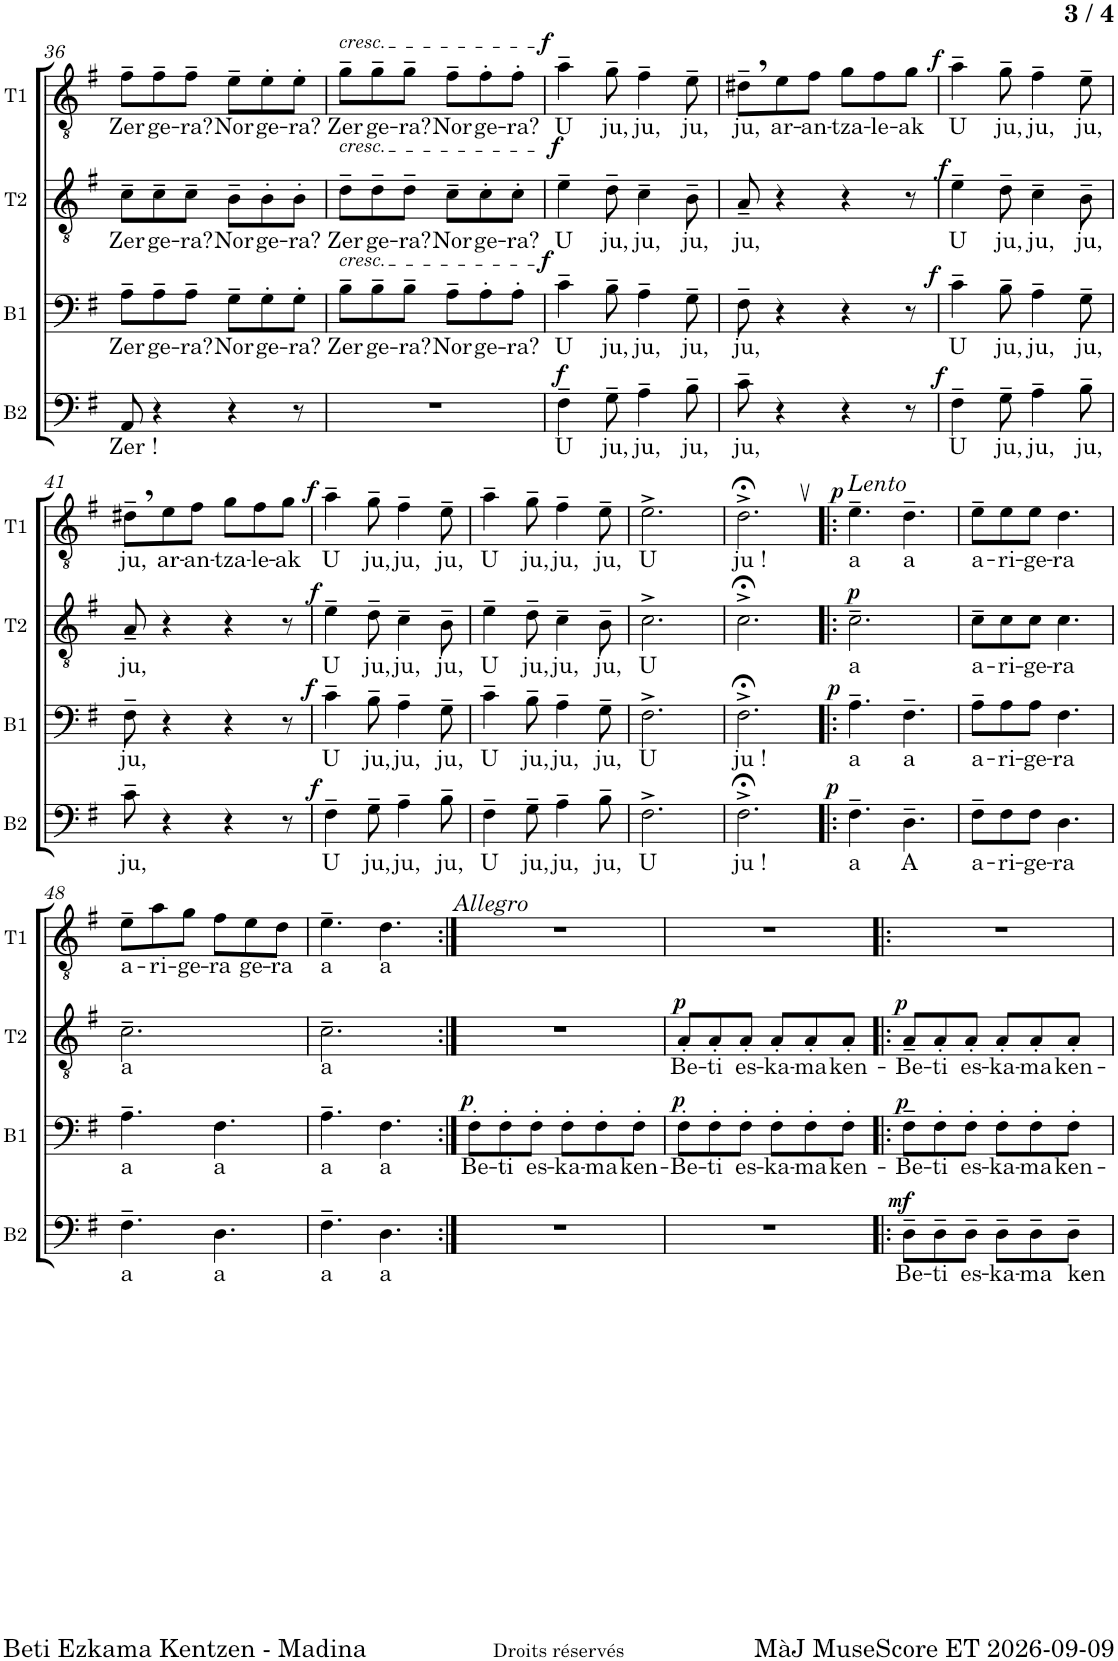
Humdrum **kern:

**kern	**text	**dynam	**kern	**text	**dynam	**kern	**text	**dynam	**kern	**text	**dynam
*part4	*part4	*part4	*part3	*part3	*part3	*part2	*part2	*part2	*part1	*part1	*part1
*staff4	*staff4	*staff4	*staff3	*staff3	*staff3	*staff2	*staff2	*staff2	*staff1	*staff1	*staff1
*I"Basse	*	*	*I"Baryton	*	*	*I"Ténor 2	*	*	*I"Ténor 1	*	*
*I'B2	*	*	*I'B1	*	*	*I'T2	*	*	*I'T1	*	*
!!LO:PB:g=z
*clefF4	*	*	*clefF4	*	*	*clefGv2	*	*	*clefGv2	*	*
*k[f#]	*	*	*k[f#]	*	*	*k[f#]	*	*	*k[f#]	*	*
*M6/8	*	*	*M6/8	*	*	*M6/8	*	*	*M6/8	*	*
=36	=36	=36	=36	=36	=36	=36	=36	=36	=36	=36	=36
!	!LO:LY:b	!	!	!LO:LY:b	!	!	!LO:LY:b	!	!	!LO:LY:b	!
8AA/	Zer !	.	8A~\L	Zer	.	8c~\L	Zer	.	8f#~\L	Zer	.
!	!	!	!	!LO:LY:b	!	!	!LO:LY:b	!	!	!LO:LY:b	!
4r	.	.	8A~\	ge-	.	8c~\	ge-	.	8f#~\	ge-	.
!	!	!	!	!LO:LY:b	!	!	!LO:LY:b	!	!	!LO:LY:b	!
.	.	.	8A~\J	-ra?	.	8c~\J	-ra?	.	8f#~\J	-ra?	.
!	!	!	!	!LO:LY:b	!	!	!LO:LY:b	!	!	!LO:LY:b	!
4r	.	.	8G~\L	Nor	.	8B~\L	Nor	.	8e~\L	Nor	.
!	!	!	!	!LO:LY:b	!	!	!LO:LY:b	!	!	!LO:LY:b	!
.	.	.	8G'\	ge-	.	8B'\	ge-	.	8e'\	ge-	.
!	!	!	!	!LO:LY:b	!	!	!LO:LY:b	!	!	!LO:LY:b	!
8r	.	.	8G'\J	-ra?	.	8B'\J	-ra?	.	8e'\J	-ra?	.
=37	=37	=37	=37	=37	=37	=37	=37	=37	=37	=37	=37
!	!	!	!	!	!	!	!	!	!LO:TX:a:i:t=cresc.	!	!
!	!	!	!	!	!	!LO:TX:a:i:t=cresc.	!	!	!	!	!
!	!	!	!LO:TX:a:i:t=cresc.	!	!	!	!	!	!	!	!
!	!	!	!	!LO:LY:b	!	!	!LO:LY:b	!	!	!LO:LY:b	!
2.r	.	.	8B~\L	Zer	.	8d~\L	Zer	.	8g~\L	Zer	.
!	!	!	!	!LO:LY:b	!	!	!LO:LY:b	!	!	!LO:LY:b	!
.	.	.	8B~\	ge-	.	8d~\	ge-	.	8g~\	ge-	.
!	!	!	!	!LO:LY:b	!	!	!LO:LY:b	!	!	!LO:LY:b	!
.	.	.	8B~\J	-ra?	.	8d~\J	-ra?	.	8g~\J	-ra?	.
!	!	!	!	!LO:LY:b	!	!	!LO:LY:b	!	!	!LO:LY:b	!
.	.	.	8A~\L	Nor	.	8c~\L	Nor	.	8f#~\L	Nor	.
!	!	!	!	!LO:LY:b	!	!	!LO:LY:b	!	!	!LO:LY:b	!
.	.	.	8A'\	ge-	.	8c'\	ge-	.	8f#'\	ge-	.
!	!	!	!	!LO:LY:b	!	!	!LO:LY:b	!	!	!LO:LY:b	!
.	.	.	8A'\J	-ra?	.	8c'\J	-ra?	.	8f#'\J	-ra?	.
=38	=38	=38	=38	=38	=38	=38	=38	=38	=38	=38	=38
!	!LO:LY:b	!LO:DY:a	!	!LO:LY:b	!LO:DY:a	!	!LO:LY:b	!LO:DY:a	!	!LO:LY:b	!LO:DY:a
4F#~\	U	f	4c~\	U	f	4e~\	U	f	4a~\	U	f
!	!LO:LY:b	!	!	!LO:LY:b	!	!	!LO:LY:b	!	!	!LO:LY:b	!
8G~\	ju,	.	8B~\	ju,	.	8d~\	ju,	.	8g~\	ju,	.
!	!LO:LY:b	!	!	!LO:LY:b	!	!	!LO:LY:b	!	!	!LO:LY:b	!
4A~\	ju,	.	4A~\	ju,	.	4c~\	ju,	.	4f#~\	ju,	.
!	!LO:LY:b	!	!	!LO:LY:b	!	!	!LO:LY:b	!	!	!LO:LY:b	!
8B~\	ju,	.	8G~\	ju,	.	8B~\	ju,	.	8e~\	ju,	.
=39	=39	=39	=39	=39	=39	=39	=39	=39	=39	=39	=39
!	!LO:LY:b	!	!	!LO:LY:b	!	!	!LO:LY:b	!	!	!LO:LY:b	!
8c~\	ju,	.	8F#~\	ju,	.	8A~/	ju,	.	8d#X~,\L	ju,	.
!	!	!	!	!	!	!	!	!	!	!LO:LY:b	!
4r	.	.	4r	.	.	4r	.	.	8e\	ar-	.
!	!	!	!	!	!	!	!	!	!	!LO:LY:b	!
.	.	.	.	.	.	.	.	.	8f#\J	-an-	.
!	!	!	!	!	!	!	!	!	!	!LO:LY:b	!
4r	.	.	4r	.	.	4r	.	.	8g\L	-tza-	.
!	!	!	!	!	!	!	!	!	!	!LO:LY:b	!
.	.	.	.	.	.	.	.	.	8f#\	-le-	.
!	!	!	!	!	!	!	!	!	!	!LO:LY:b	!
8r	.	.	8r	.	.	8r	.	.	8g\J	-ak	.
=40	=40	=40	=40	=40	=40	=40	=40	=40	=40	=40	=40
!	!LO:LY:b	!LO:DY:a	!	!LO:LY:b	!LO:DY:a	!	!LO:LY:b	!LO:DY:a	!	!LO:LY:b	!LO:DY:a
4F#~\	U	f	4c~\	U	f	4e~\	U	f	4a~\	U	f
!	!LO:LY:b	!	!	!LO:LY:b	!	!	!LO:LY:b	!	!	!LO:LY:b	!
8G~\	ju,	.	8B~\	ju,	.	8d~\	ju,	.	8g~\	ju,	.
!	!LO:LY:b	!	!	!LO:LY:b	!	!	!LO:LY:b	!	!	!LO:LY:b	!
4A~\	ju,	.	4A~\	ju,	.	4c~\	ju,	.	4f#~\	ju,	.
!	!LO:LY:b	!	!	!LO:LY:b	!	!	!LO:LY:b	!	!	!LO:LY:b	!
8B~\	ju,	.	8G~\	ju,	.	8B~\	ju,	.	8e~\	ju,	.
!!LO:LB:g=z
=41	=41	=41	=41	=41	=41	=41	=41	=41	=41	=41	=41
!	!LO:LY:b	!	!	!LO:LY:b	!	!	!LO:LY:b	!	!	!LO:LY:b	!
8c~\	ju,	.	8F#~\	ju,	.	8A~/	ju,	.	8d#X~,\L	ju,	.
!	!	!	!	!	!	!	!	!	!	!LO:LY:b	!
4r	.	.	4r	.	.	4r	.	.	8e\	ar-	.
!	!	!	!	!	!	!	!	!	!	!LO:LY:b	!
.	.	.	.	.	.	.	.	.	8f#\J	-an-	.
!	!	!	!	!	!	!	!	!	!	!LO:LY:b	!
4r	.	.	4r	.	.	4r	.	.	8g\L	-tza-	.
!	!	!	!	!	!	!	!	!	!	!LO:LY:b	!
.	.	.	.	.	.	.	.	.	8f#\	-le-	.
!	!	!	!	!	!	!	!	!	!	!LO:LY:b	!
8r	.	.	8r	.	.	8r	.	.	8g\J	-ak	.
=42	=42	=42	=42	=42	=42	=42	=42	=42	=42	=42	=42
!	!LO:LY:b	!LO:DY:a	!	!LO:LY:b	!LO:DY:a	!	!LO:LY:b	!LO:DY:a	!	!LO:LY:b	!LO:DY:a
4F#~\	U	f	4c~\	U	f	4e~\	U	f	4a~\	U	f
!	!LO:LY:b	!	!	!LO:LY:b	!	!	!LO:LY:b	!	!	!LO:LY:b	!
8G~\	ju,	.	8B~\	ju,	.	8d~\	ju,	.	8g~\	ju,	.
!	!LO:LY:b	!	!	!LO:LY:b	!	!	!LO:LY:b	!	!	!LO:LY:b	!
4A~\	ju,	.	4A~\	ju,	.	4c~\	ju,	.	4f#~\	ju,	.
!	!LO:LY:b	!	!	!LO:LY:b	!	!	!LO:LY:b	!	!	!LO:LY:b	!
8B~\	ju,	.	8G~\	ju,	.	8B~\	ju,	.	8e~\	ju,	.
=43	=43	=43	=43	=43	=43	=43	=43	=43	=43	=43	=43
!	!LO:LY:b	!	!	!LO:LY:b	!	!	!LO:LY:b	!	!	!LO:LY:b	!
4F#~\	U	.	4c~\	U	.	4e~\	U	.	4a~\	U	.
!	!LO:LY:b	!	!	!LO:LY:b	!	!	!LO:LY:b	!	!	!LO:LY:b	!
8G~\	ju,	.	8B~\	ju,	.	8d~\	ju,	.	8g~\	ju,	.
!	!LO:LY:b	!	!	!LO:LY:b	!	!	!LO:LY:b	!	!	!LO:LY:b	!
4A~\	ju,	.	4A~\	ju,	.	4c~\	ju,	.	4f#~\	ju,	.
!	!LO:LY:b	!	!	!LO:LY:b	!	!	!LO:LY:b	!	!	!LO:LY:b	!
8B~\	ju,	.	8G~\	ju,	.	8B~\	ju,	.	8e~\	ju,	.
=44	=44	=44	=44	=44	=44	=44	=44	=44	=44	=44	=44
!	!LO:LY:b	!	!	!LO:LY:b	!	!	!LO:LY:b	!	!	!LO:LY:b	!
2.F#^\	U	.	2.F#^\	U	.	2.c^\	U	.	2.e^\	U	.
=45	=45	=45	=45	=45	=45	=45	=45	=45	=45	=45	=45
!	!LO:LY:b	!	!	!LO:LY:b	!	!	!	!	!	!LO:LY:b	!
2.F#;<^\	ju !	.	2.F#;<^\	ju !	.	2.c;<^\	.	.	2.d;<^,\	ju !	.
=46!|:	=46!|:	=46!|:	=46!|:	=46!|:	=46!|:	=46!|:	=46!|:	=46!|:	=46!|:	=46!|:	=46!|:
!	!	!	!	!	!	!	!	!	!LO:TX:a:i:t=Lento	!	!
!	!LO:LY:b	!LO:DY:a	!	!LO:LY:b	!LO:DY:a	!	!LO:LY:b	!LO:DY:a	!	!LO:LY:b	!LO:DY:a
4.F#~\	a	p	4.A~\	a	p	2.c~\	a	p	4.e~\	a	p
!	!LO:LY:b	!	!	!LO:LY:b	!	!	!	!	!	!LO:LY:b	!
4.D~\	A	.	4.F#~\	a	.	.	.	.	4.d~\	a	.
=47	=47	=47	=47	=47	=47	=47	=47	=47	=47	=47	=47
!	!LO:LY:b	!	!	!LO:LY:b	!	!	!LO:LY:b	!	!	!LO:LY:b	!
8F#~\L	a-	.	8A~\L	a-	.	8c~\L	a-	.	8e~\L	a-	.
!	!LO:LY:b	!	!	!LO:LY:b	!	!	!LO:LY:b	!	!	!LO:LY:b	!
8F#\	-ri-	.	8A\	-ri-	.	8c\	-ri-	.	8e\	-ri-	.
!	!LO:LY:b	!	!	!LO:LY:b	!	!	!LO:LY:b	!	!	!LO:LY:b	!
8F#\J	-ge-	.	8A\J	-ge-	.	8c\J	-ge-	.	8e\J	-ge-	.
!	!LO:LY:b	!	!	!LO:LY:b	!	!	!LO:LY:b	!	!	!LO:LY:b	!
4.D\	-ra	.	4.F#\	-ra	.	4.c\	-ra	.	4.d\	-ra	.
!!LO:LB:g=z
=48	=48	=48	=48	=48	=48	=48	=48	=48	=48	=48	=48
!	!LO:LY:b	!	!	!LO:LY:b	!	!	!LO:LY:b	!	!	!LO:LY:b	!
4.F#~\	a	.	4.A~\	a	.	2.c~\	a	.	8e~\L	a-	.
!	!	!	!	!	!	!	!	!	!	!LO:LY:b	!
.	.	.	.	.	.	.	.	.	8a\	-ri-	.
!	!	!	!	!	!	!	!	!	!	!LO:LY:b	!
.	.	.	.	.	.	.	.	.	8g\J	-ge-	.
!	!LO:LY:b	!	!	!LO:LY:b	!	!	!	!	!	!LO:LY:b	!
4.D\	a	.	4.F#\	a	.	.	.	.	8f#\L	-ra	.
!	!	!	!	!	!	!	!	!	!	!LO:LY:b	!
.	.	.	.	.	.	.	.	.	8e\	ge-	.
!	!	!	!	!	!	!	!	!	!	!LO:LY:b	!
.	.	.	.	.	.	.	.	.	8d\J	-ra	.
=49	=49	=49	=49	=49	=49	=49	=49	=49	=49	=49	=49
!	!LO:LY:b	!	!	!LO:LY:b	!	!	!LO:LY:b	!	!	!LO:LY:b	!
4.F#~\	a	.	4.A~\	a	.	2.c~\	a	.	4.e~\	a	.
!	!LO:LY:b	!	!	!LO:LY:b	!	!	!	!	!	!LO:LY:b	!
4.D\	a	.	4.F#\	a	.	.	.	.	4.d\	a	.
=50:|!	=50:|!	=50:|!	=50:|!	=50:|!	=50:|!	=50:|!	=50:|!	=50:|!	=50:|!	=50:|!	=50:|!
!	!	!	!	!	!	!	!	!	!LO:TX:a:i:t=Allegro	!	!
!	!	!	!	!LO:LY:b	!LO:DY:a	!	!	!	!	!	!
2.r	.	.	8F#'\L	Be-	p	2.r	.	.	2.r	.	.
!	!	!	!	!LO:LY:b	!	!	!	!	!	!	!
.	.	.	8F#'\	-ti	.	.	.	.	.	.	.
!	!	!	!	!LO:LY:b	!	!	!	!	!	!	!
.	.	.	8F#'\J	es-	.	.	.	.	.	.	.
!	!	!	!	!LO:LY:b	!	!	!	!	!	!	!
.	.	.	8F#'\L	-ka-	.	.	.	.	.	.	.
!	!	!	!	!LO:LY:b	!	!	!	!	!	!	!
.	.	.	8F#'\	-ma	.	.	.	.	.	.	.
!	!	!	!	!LO:LY:b	!	!	!	!	!	!	!
.	.	.	8F#'\J	ken-	.	.	.	.	.	.	.
=51	=51	=51	=51	=51	=51	=51	=51	=51	=51	=51	=51
!	!	!	!	!LO:LY:b	!LO:DY:a	!	!LO:LY:b	!LO:DY:a	!	!	!
2.r	.	.	8F#'\L	Be-	p	8A'/L	Be-	p	2.r	.	.
!	!	!	!	!LO:LY:b	!	!	!LO:LY:b	!	!	!	!
.	.	.	8F#'\	-ti	.	8A'/	-ti	.	.	.	.
!	!	!	!	!LO:LY:b	!	!	!LO:LY:b	!	!	!	!
.	.	.	8F#'\J	es-	.	8A'/J	es-	.	.	.	.
!	!	!	!	!LO:LY:b	!	!	!LO:LY:b	!	!	!	!
.	.	.	8F#'\L	-ka-	.	8A'/L	-ka-	.	.	.	.
!	!	!	!	!LO:LY:b	!	!	!LO:LY:b	!	!	!	!
.	.	.	8F#'\	-ma	.	8A'/	-ma	.	.	.	.
!	!	!	!	!LO:LY:b	!	!	!LO:LY:b	!	!	!	!
.	.	.	8F#'\J	ken-	.	8A'/J	ken-	.	.	.	.
=52!|:	=52!|:	=52!|:	=52!|:	=52!|:	=52!|:	=52!|:	=52!|:	=52!|:	=52!|:	=52!|:	=52!|:
!	!LO:LY:b	!LO:DY:a	!	!LO:LY:b	!LO:DY:a	!	!LO:LY:b	!LO:DY:a	!	!	!
8D~\L	Be-	mf	8F#~\L	Be-	p	8A~/L	Be-	p	2.r	.	.
!	!LO:LY:b	!	!	!LO:LY:b	!	!	!LO:LY:b	!	!	!	!
8D~\	-ti	.	8F#'\	-ti	.	8A'/	-ti	.	.	.	.
!	!LO:LY:b	!	!	!LO:LY:b	!	!	!LO:LY:b	!	!	!	!
8D~\J	es-	.	8F#'\J	es-	.	8A'/J	es-	.	.	.	.
!	!LO:LY:b	!	!	!LO:LY:b	!	!	!LO:LY:b	!	!	!	!
8D~\L	-ka-	.	8F#'\L	-ka-	.	8A'/L	-ka-	.	.	.	.
!	!LO:LY:b	!	!	!LO:LY:b	!	!	!LO:LY:b	!	!	!	!
8D~\	-ma	.	8F#'\	-ma	.	8A'/	-ma	.	.	.	.
!	!LO:LY:b	!	!	!LO:LY:b	!	!	!LO:LY:b	!	!	!	!
8D~\J	ken-	.	8F#'\J	ken-	.	8A'/J	ken-	.	.	.	.
=	=	=	=	=	=	=	=	=	=	=	=
*-	*-	*-	*-	*-	*-	*-	*-	*-	*-	*-	*-
